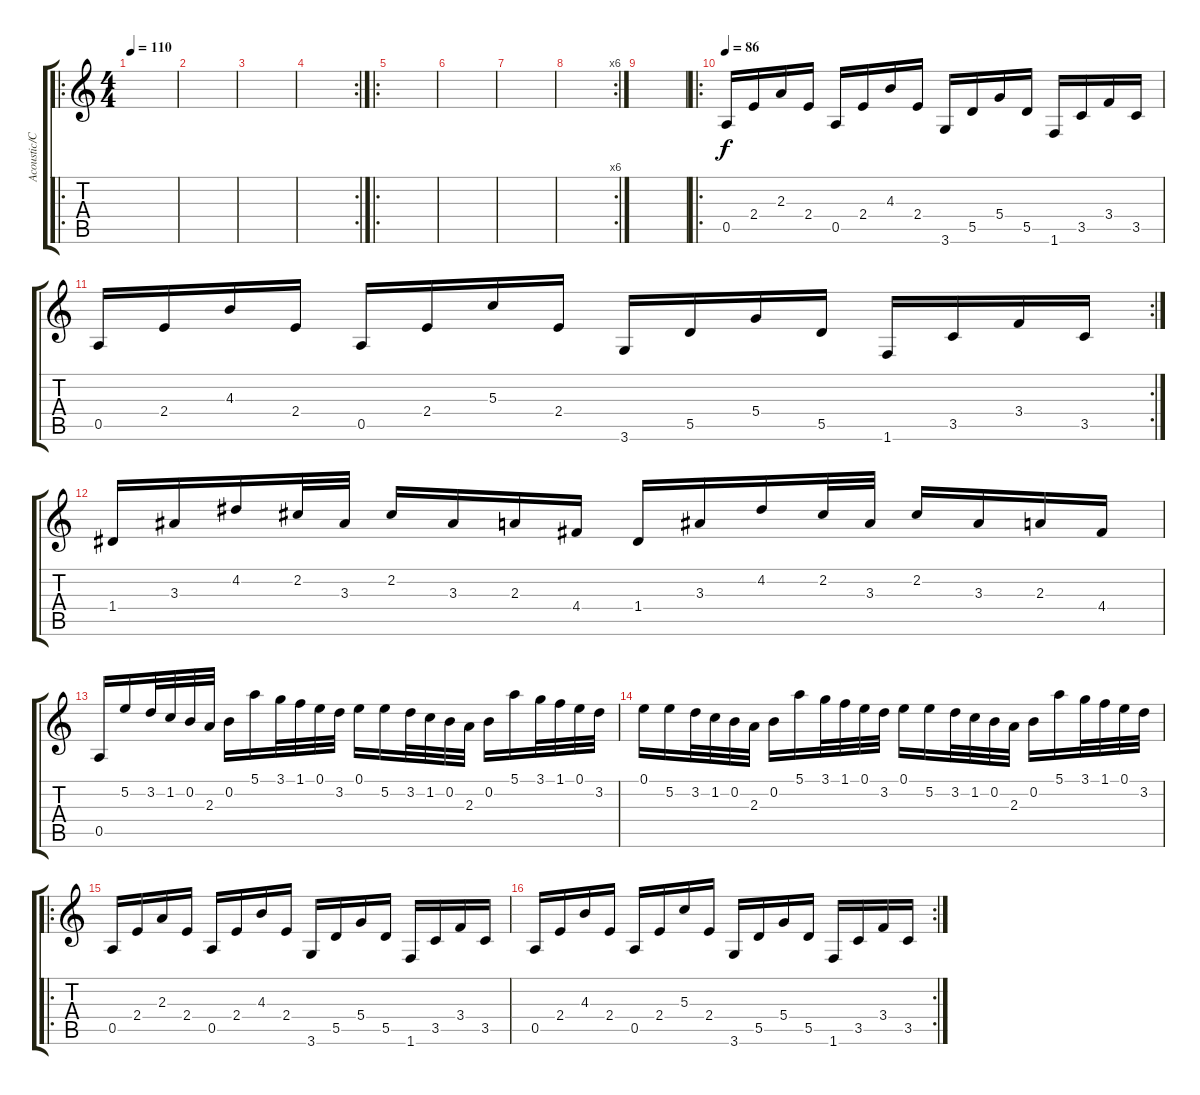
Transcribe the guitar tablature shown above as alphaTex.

\track ("Acoustic/Clean Guitar" "Acoustic/C") {instrument acousticguitarsteel}
\staff {score tabs}
\tuning (E4 B3 G3 D3 A2 E2) {hide}
\ro
\ts (4 4)
\tempo 110
\clef g2
\ks c
|
|
|
\rc 2
|
\ro
|
|
|
\rc 6
|
|
\ro
\tempo 86
0.5.16 2.4.16 2.3.16 2.4.16 0.5.16 2.4.16 4.3.16 2.4.16 3.6.16 5.5.16 5.4.16 5.5.16 1.6.16 3.5.16 3.4.16 3.5.16 |
\rc 2
0.5.16 2.4.16 4.3.16 2.4.16 0.5.16 2.4.16 5.3.16 2.4.16 3.6.16 5.5.16 5.4.16 5.5.16 1.6.16 3.5.16 3.4.16 3.5.16 |
1.4.16 3.3.16 4.2.16 2.2.32 3.3.32 2.2.16 3.3.16 2.3.16 4.4.16 1.4.16 3.3.16 4.2.16 2.2.32 3.3.32 2.2.16 3.3.16 2.3.16 4.4.16 |
0.5.16 5.2.16 3.2.32 1.2.32 0.2.32 2.3.32 0.2.16 5.1.16 3.1.32 1.1.32 0.1.32 3.2.32 0.1.16 5.2.16 3.2.32 1.2.32 0.2.32 2.3.32 0.2.16 5.1.16 3.1.32 1.1.32 0.1.32 3.2.32 |
0.1.16 5.2.16 3.2.32 1.2.32 0.2.32 2.3.32 0.2.16 5.1.16 3.1.32 1.1.32 0.1.32 3.2.32 0.1.16 5.2.16 3.2.32 1.2.32 0.2.32 2.3.32 0.2.16 5.1.16 3.1.32 1.1.32 0.1.32 3.2.32 |
\ro
0.5.16 2.4.16 2.3.16 2.4.16 0.5.16 2.4.16 4.3.16 2.4.16 3.6.16 5.5.16 5.4.16 5.5.16 1.6.16 3.5.16 3.4.16 3.5.16 |
\rc 2
0.5.16 2.4.16 4.3.16 2.4.16 0.5.16 2.4.16 5.3.16 2.4.16 3.6.16 5.5.16 5.4.16 5.5.16 1.6.16 3.5.16 3.4.16 3.5.16
